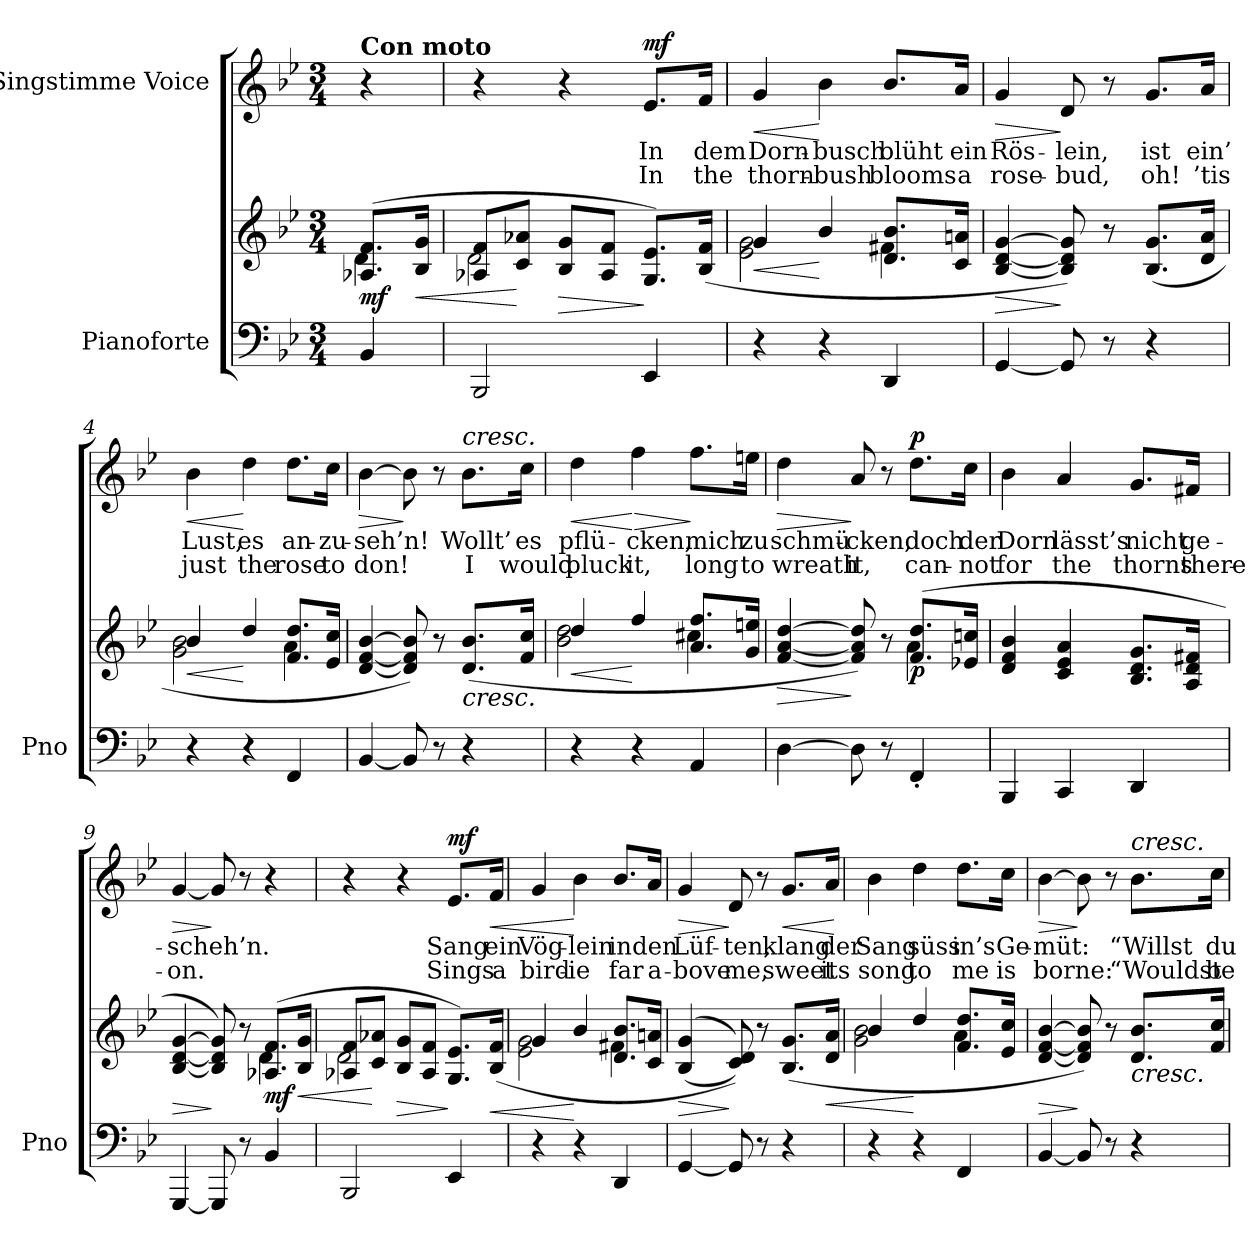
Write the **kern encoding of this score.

**kern	**kern	**dynam	**kern	**text	**text	**dynam
*part2	*part2	*part2	*part1	*part1	*part1	*part1
*staff3	*staff2	*staff2/3	*staff1	*staff1	*staff1	*staff1
*I"Pianoforte	*	*	*I"Singstimme Voice	*	*	*
*I'Pno	*	*	*	*	*	*
*clefF4	*clefG2	*	*clefG2	*	*	*
*k[b-e-]	*k[b-e-]	*	*k[b-e-]	*	*	*
*M3/4	*M3/4	*	*M3/4	*	*	*
=	=	=	=	=	=	=
*	*^	*	*	*	*	*
!	!	!	!	!LO:TX:a:B:t=Con moto	!	!	!
!	!	!	!LO:DY:b	!	!	!	!
4BB-/	(>8.A-X/ 8.f/L	4d\	mf	4r	.	.	.
!	!	!	!LO:HP:b	!	!	!	!
.	16B-/ 16g/Jk	.	<	.	.	.	.
=1	=1	=1	=1	=1	=1	=1	=1
2BBB-/	8A-X/ 8f/L	2d\	.	4r	.	.	.
.	8c/ 8a-X/J	.	[	.	.	.	.
!	!	!	!LO:HP:b	!	!	!	!
.	8B-/ 8g/L	.	>	4r	.	.	.
.	8A-/ 8f/J	.	.	.	.	.	.
!	!	!	!	!	!LO:LY:b	!LO:LY:b	!LO:DY:a
4EE-/	8.G/ 8.e-/L)	4ryy	]	8.e-/L	In	In	mf
!	!	!	!	!	!LO:LY:b	!LO:LY:b	!
.	(>16B-/ 16f/Jk	.	.	16f/Jk	dem	the	.
=2	=2	=2	=2	=2	=2	=2	=2
!	!	!	!LO:HP:b	!	!LO:LY:b	!LO:LY:b	!LO:HP:b
4r	4g/	2e-\ 2g\	<	4g/	Dorn-	thorn-	<
!	!	!	!	!	!LO:LY:b	!LO:LY:b	!
4r	4b-/	.	[	4b-\	-busch	-bush	[
!	!	!	!	!	!LO:LY:b	!LO:LY:b	!
4DD/	8.d/ 8.b-/L	4f#X\	.	8.b-/L	blüht	blooms	.
!	!	!	!	!	!LO:LY:b	!LO:LY:b	!
.	16c/ 16an/Jk	.	.	16a/Jk	ein	a	.
*	*v	*v	*	*	*	*	*
=3	=3	=3	=3	=3	=3	=3
!	!	!LO:HP:b	!	!LO:LY:b	!LO:LY:b	!LO:HP:b
[4GG/	[4B-/ [4d/ [4g/	>	4g/	Rös-	rose-	>
!	!	!	!	!LO:LY:b	!LO:LY:b	!
8GG/]	8B-/] 8d/] 8g/])	]	8d/	-lein,	-bud,	]
8r	8r	.	8r	.	.	.
!	!	!	!	!LO:LY:b	!LO:LY:b	!
4r	(>8.B-/ 8.g/L	.	8.g/L	ist	oh!	.
!	!	!	!	!LO:LY:b	!LO:LY:b	!
.	16d/ 16a/Jk	.	16a/Jk	ein’	’tis	.
!!LO:LB:g=z
=4	=4	=4	=4	=4	=4	=4
!	!	!LO:HP:b	!	!LO:LY:b	!LO:LY:b	!LO:HP:b
*	*^	*	*	*	*	*
4r	4b-/	2g\ 2b-\	<	4b-\	Lust,	just	<
!	!	!	!	!	!LO:LY:b	!LO:LY:b	!
4r	4dd/	.	[	4dd\	es	the	[
!	!	!	!	!	!LO:LY:b	!LO:LY:b	!
4FF/	8.f/ 8.dd/L	4a\	.	8.dd\L	an-	rose	.
!	!	!	!	!	!LO:LY:b	!LO:LY:b	!
.	16e-/ 16cc/Jk	.	.	16cc\Jk	-zu-	to	.
*	*v	*v	*	*	*	*	*
=5	=5	=5	=5	=5	=5	=5
!	!	!	!	!LO:LY:b	!LO:LY:b	!LO:HP:b
[4BB-/	[4d/ [4f/ [4b-/	.	[4b-\	-seh’n!	don!	>
8BB-/]	8d/] 8f/] 8b-/])	.	8b-\]	.	.	]
8r	8r	.	8r	.	.	.
!	!	!	!LO:TX:a:i:t=cresc.	!	!	!
!	!LO:TX:b:i:t=cresc.	!	!	!	!	!
!	!	!	!	!LO:LY:b	!LO:LY:b	!
4r	(>8.d/ 8.b-/L	.	8.b-\L	Wollt’	I	.
!	!	!	!	!LO:LY:b	!LO:LY:b	!
.	16f/ 16cc/Jk	.	16cc\Jk	es	would	.
=6	=6	=6	=6	=6	=6	=6
!	!	!LO:HP:b	!	!LO:LY:b	!LO:LY:b	!LO:HP:b
*	*^	*	*	*	*	*
4r	4dd/	2b-\ 2dd\	<	4dd\	pflü-	pluck	<
!	!	!	!	!	!LO:LY:b	!LO:LY:b	!LO:HP:n=1:b
4r	4ff/	.	[	4ff\	-cken,	it,	[ >
!	!	!	!	!	!LO:LY:b	!LO:LY:b	!
4AA/	8.a/ 8.ff/L	4cc#X\	.	8.ff\L	mich	long	]
!	!	!	!	!	!LO:LY:b	!LO:LY:b	!
.	16g/ 16een/Jk	.	.	16een\Jk	zu	to	.
=7	=7	=7	=7	=7	=7	=7	=7
!	!	!	!LO:HP:b	!	!LO:LY:b	!LO:LY:b	!LO:HP:b
[4D\	[4f/ [4a/ [4dd/	2ryy	>	4dd\	schmü-	wreath	>
!	!	!	!	!	!LO:LY:b	!LO:LY:b	!
8D\]	8f/] 8a/] 8dd/])	.	]	8a/	-cken,	it,	]
8r	8r	.	.	8r	.	.	.
!	!	!	!LO:DY:b	!	!LO:LY:b	!LO:LY:b	!LO:DY:a
4FF'/	(>8.f/ 8.dd/L	4a\	p	8.dd\L	doch	can-	p
!	!	!	!	!	!LO:LY:b	!LO:LY:b	!
.	16e-X/ 16ccn/Jk	.	.	16cc\Jk	der	-not	.
*	*v	*v	*	*	*	*	*
!!LO:LB:g=z
=8	=8	=8	=8	=8	=8	=8
!	!	!	!	!LO:LY:b	!LO:LY:b	!
4BBB-/	4d/ 4f/ 4b-/	.	4b-\	Dorn	for	.
!	!	!	!	!LO:LY:b	!LO:LY:b	!
4CC/	4c/ 4e-/ 4a/	.	4a/	lässt’s	the	.
!	!	!	!	!LO:LY:b	!LO:LY:b	!
4DD/	8.B-/ 8.d/ 8.g/L	.	8.g/L	nicht	thorns	.
!	!	!	!	!LO:LY:b	!LO:LY:b	!
.	16A/ 16d/ 16f#X/Jk	.	16f#X/Jk	ge-	there-	.
=9	=9	=9	=9	=9	=9	=9
!	!	!LO:HP:b	!	!LO:LY:b	!LO:LY:b	!LO:HP:b
*	*^	*	*	*	*	*
[4GGG/	[4B-/ [4d/ [4g/	2ryy	>	[4g/	-scheh’n.	-on.	>
8GGG/]	8B-/] 8d/] 8g/])	.	]	8g/]	.	.	]
8r	8r	.	.	8r	.	.	.
!	!	!	!LO:DY:b	!	!	!	!
4BB-/	(>8.A-X/ 8.f/L	4d\	mf	4r	.	.	.
!	!	!	!LO:HP:b	!	!	!	!
.	16B-/ 16g/Jk	.	<	.	.	.	.
=10	=10	=10	=10	=10	=10	=10	=10
2BBB-/	8A-X/ 8f/L	2d\	.	4r	.	.	.
.	8c/ 8a-X/J	.	[	.	.	.	.
!	!	!	!LO:HP:b	!	!	!	!
.	8B-/ 8g/L	.	>	4r	.	.	.
.	8A-/ 8f/J	.	.	.	.	.	.
!	!	!	!	!	!LO:LY:b	!LO:LY:b	!LO:DY:a
4EE-/	8.G/ 8.e-/L)	4ryy	]	8.e-/L	Sang	Sings	mf
!	!	!	!LO:HP:b	!	!LO:LY:b	!LO:LY:b	!LO:HP:b
.	(>16B-/ 16f/Jk	.	<	16f/Jk	ein	a	<
=11	=11	=11	=11	=11	=11	=11	=11
!	!	!	!	!	!LO:LY:b	!LO:LY:b	!
4r	4g/	2e-\ 2g\	.	4g/	Vög-	bird-	.
!	!	!	!	!	!LO:LY:b	!LO:LY:b	!
4r	4b-/	.	[	4b-\	-lein	-ie	[
!	!	!	!	!	!LO:LY:b	!LO:LY:b	!
4DD/	8.d/ 8.b-/L	4f#X\	.	8.b-/L	in	far	.
!	!	!	!	!	!LO:LY:b	!LO:LY:b	!
.	16c/ 16an/Jk	.	.	16a/Jk	den	a-	.
*	*v	*v	*	*	*	*	*
!!LO:PB:g=z
=12	=12	=12	=12	=12	=12	=12
!	!	!LO:HP:b	!	!LO:LY:b	!LO:LY:b	!LO:HP:b
[4GG/	(<(<4B-/ 4g/	>	4g/	Lüf-	-bove	>
!	!	!	!	!LO:LY:b	!LO:LY:b	!
8GG/]	8c/ 8d/)))	]	8d/	-ten,	me,	]
8r	8r	.	8r	.	.	.
!	!	!	!	!LO:LY:b	!LO:LY:b	!LO:HP:b
4r	(>8.B-/ 8.g/L	.	8.g/L	klang	sweet	<
!	!	!LO:HP:b	!	!LO:LY:b	!LO:LY:b	!
.	16d/ 16a/Jk	<	16a/Jk	der	its	.
.	.	.	.	.	.	[
=13	=13	=13	=13	=13	=13	=13
*	*^	*	*	*	*	*
!	!	!	!	!	!LO:LY:b	!LO:LY:b	!
4r	4b-/	2g\ 2b-\	.	4b-\	Sang	song	.
!	!	!	!	!	!LO:LY:b	!LO:LY:b	!
4r	4dd/	.	[	4dd\	süss	to	.
!	!	!	!	!	!LO:LY:b	!LO:LY:b	!
4FF/	8.f/ 8.dd/L	4a\	.	8.dd\L	in’s	me	.
!	!	!	!	!	!LO:LY:b	!LO:LY:b	!
.	16e-/ 16cc/Jk	.	.	16cc\Jk	Ge-	is	.
*	*v	*v	*	*	*	*	*
=14	=14	=14	=14	=14	=14	=14
!	!	!LO:HP:b	!	!LO:LY:b	!LO:LY:b	!LO:HP:b
[4BB-/	[4d/ [4f/ [4b-/	>	[4b-\	-müt:	borne:	>
8BB-/]	8d/] 8f/] 8b-/])	]	8b-\]	.	.	]
8r	8r	.	8r	.	.	.
!	!	!	!LO:TX:a:i:t=cresc.	!	!	!
!	!LO:TX:b:i:t=cresc.	!	!	!	!	!
!	!	!	!	!LO:LY:b	!LO:LY:b	!
4r	8.d/ 8.b-/L	.	8.b-\L	“Willst	“Wouldst	.
!	!	!	!	!LO:LY:b	!LO:LY:b	!
.	16f/ 16cc/Jk	.	16cc\Jk	du	be	.
=	=	=	=	=	=	=
*-	*-	*-	*-	*-	*-	*-
